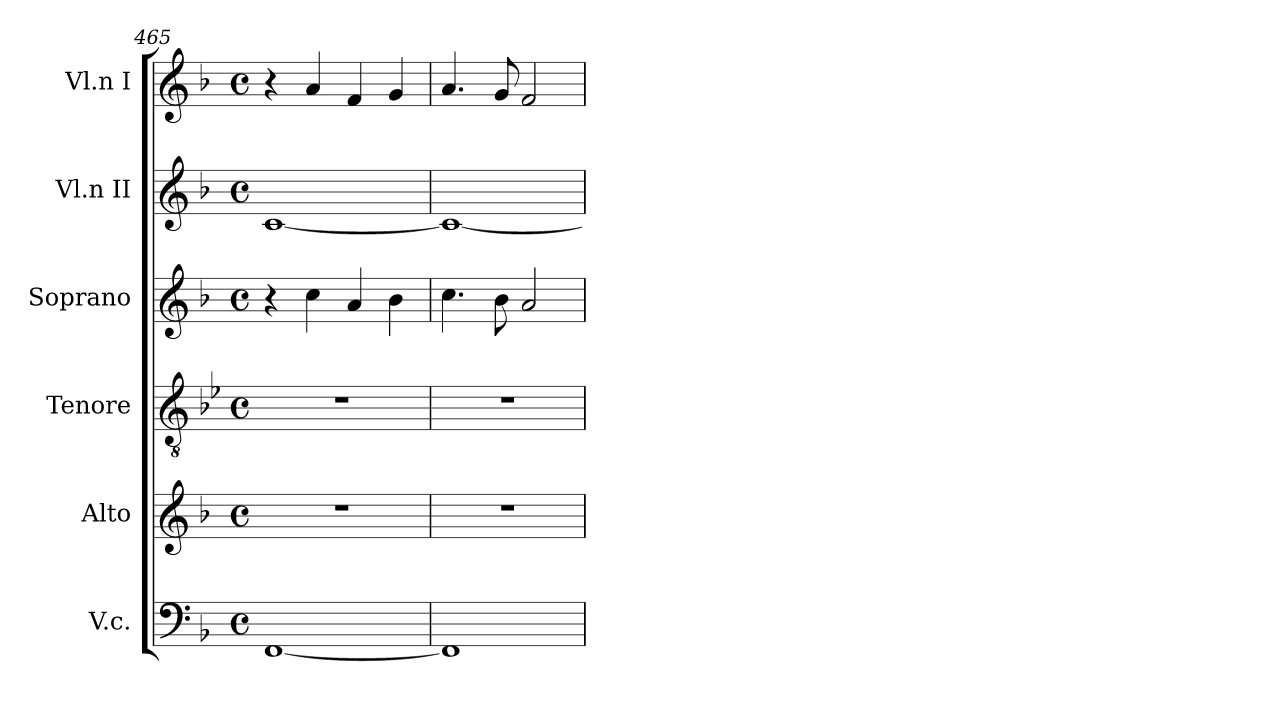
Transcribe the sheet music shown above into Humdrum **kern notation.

**kern	**kern	**kern	**kern	**kern	**kern
*part6	*part5	*part4	*part3	*part2	*part1
*staff6	*staff5	*staff4	*staff3	*staff2	*staff1
*I"V.c.	*I"Alto	*I"Tenore	*I"Soprano	*I"Vl.n II	*I"Vl.n I
*I'V.c.	*I'Alto	*I'Tenore	*I'Soprano	*I'Vl.n II	*I'Vl.n I
!!LO:LB:g=z
*clefF4	*clefG2	*clefGv2	*clefG2	*clefG2	*clefG2
*k[b-]	*k[b-]	*k[b-e-]	*k[b-]	*k[b-]	*k[b-]
*F:	*F:	*B-:	*F:	*F:	*F:
*M4/4	*M4/4	*M4/4	*M4/4	*M4/4	*M4/4
*met(c)	*met(c)	*met(c)	*met(c)	*met(c)	*met(c)
=465	=465	=465	=465	=465	=465
[<1FF	1r	1r	4r	[<1c	4r
.	.	.	4cc\	.	4a/
.	.	.	4a/	.	4f/
.	.	.	4b-\	.	4g/
=466	=466	=466	=466	=466	=466
1FF]	1r	1r	4.cc\	1c_	4.a/
.	.	.	8b-\	.	8g/
.	.	.	2a/	.	2f/
=	=	=	=	=	=
*-	*-	*-	*-	*-	*-
